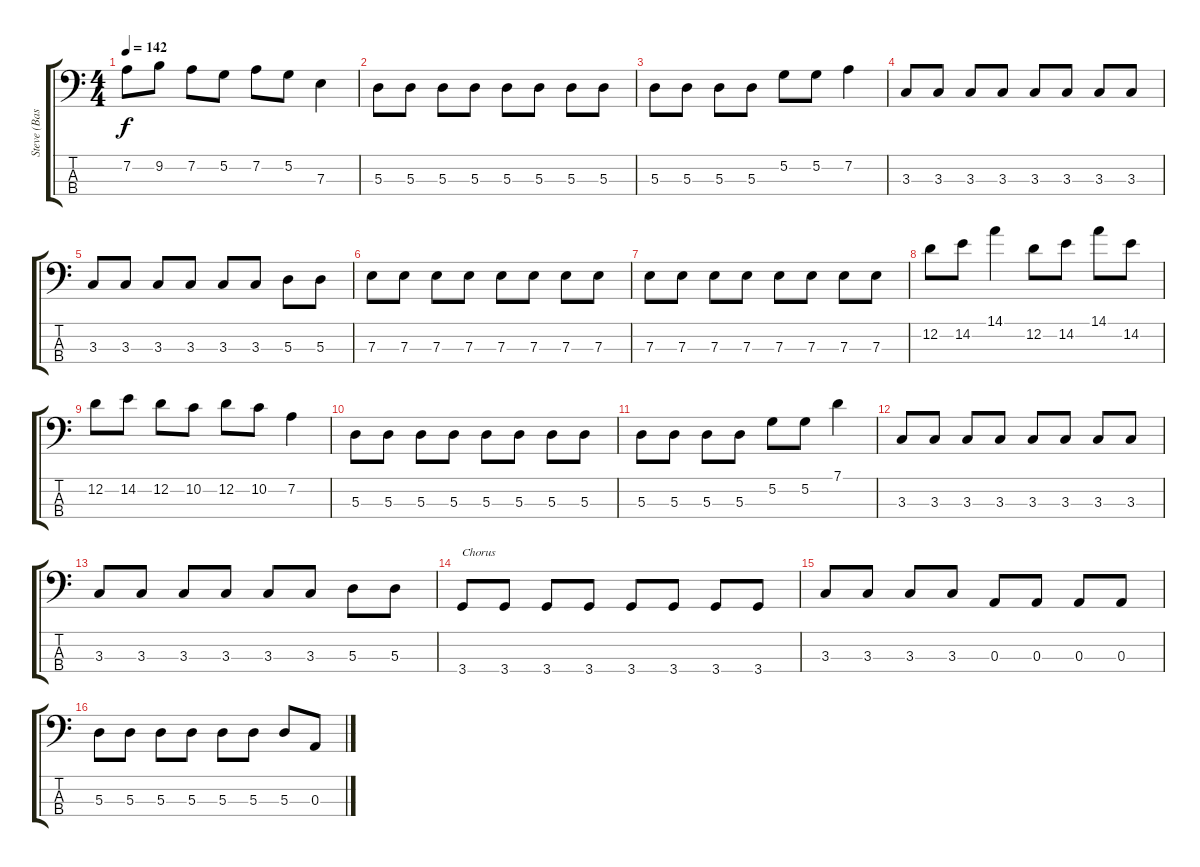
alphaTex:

\track ("Steve (Bass)" "Steve (Bas") {instrument electricbasspick}
\staff {score tabs}
\tuning (G2 D2 A1 E1) {hide}
\ts (4 4)
\tempo 142
\clef f4
\ks c
7.2.8{dy f} 9.2.8 7.2.8 5.2.8 7.2.8 5.2.8 7.3.4 |
5.3.8 5.3.8 5.3.8 5.3.8 5.3.8 5.3.8 5.3.8 5.3.8 |
5.3.8 5.3.8 5.3.8 5.3.8 5.2.8 5.2.8 7.2.4 |
3.3.8 3.3.8 3.3.8 3.3.8 3.3.8 3.3.8 3.3.8 3.3.8 |
3.3.8 3.3.8 3.3.8 3.3.8 3.3.8 3.3.8 5.3.8 5.3.8 |
7.3.8 7.3.8 7.3.8 7.3.8 7.3.8 7.3.8 7.3.8 7.3.8 |
7.3.8 7.3.8 7.3.8 7.3.8 7.3.8 7.3.8 7.3.8 7.3.8 |
12.2.8 14.2.8 14.1.4 12.2.8 14.2.8 14.1.8 14.2.8 |
12.2.8 14.2.8 12.2.8 10.2.8 12.2.8 10.2.8 7.2.4 |
5.3.8 5.3.8 5.3.8 5.3.8 5.3.8 5.3.8 5.3.8 5.3.8 |
5.3.8 5.3.8 5.3.8 5.3.8 5.2.8 5.2.8 7.1.4 |
3.3.8 3.3.8 3.3.8 3.3.8 3.3.8 3.3.8 3.3.8 3.3.8 |
3.3.8 3.3.8 3.3.8 3.3.8 3.3.8 3.3.8 5.3.8 5.3.8 |
3.4.8{txt "Chorus"} 3.4.8 3.4.8 3.4.8 3.4.8 3.4.8 3.4.8 3.4.8 |
3.3.8 3.3.8 3.3.8 3.3.8 0.3.8 0.3.8 0.3.8 0.3.8 |
5.3.8 5.3.8 5.3.8 5.3.8 5.3.8 5.3.8 5.3.8 0.3.8
